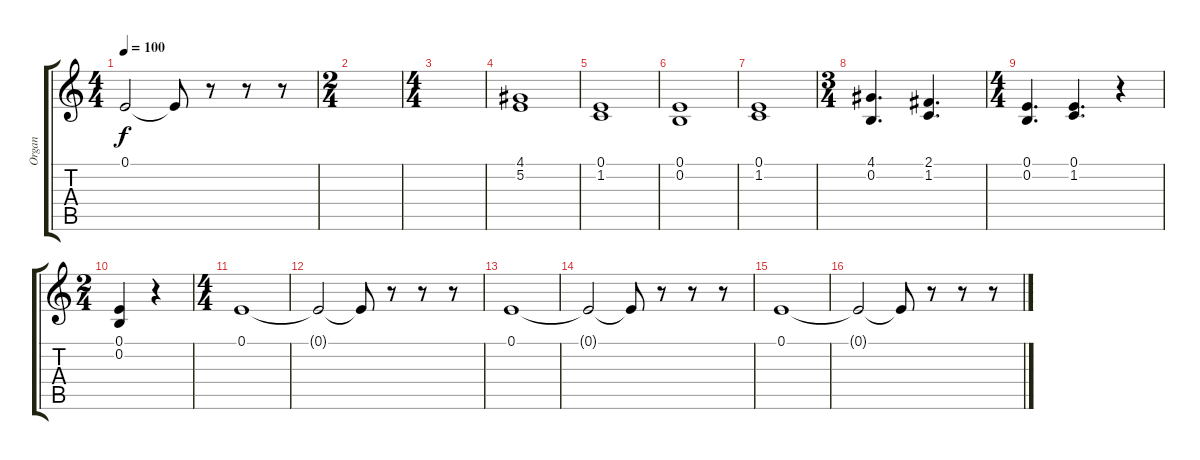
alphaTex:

\track ("Organ" "Organ") {instrument percussiveorgan}
\staff {score tabs}
\tuning (E4 B3 G3 D3 A2 E2) {hide}
\ts (4 4)
\tempo 100
\clef g2
\ks c
0.1{t}.2{dy f} 0.1{t}.8 r.8 r.8 r.8 |
\ts (2 4)
|
\ts (4 4)
|
(4.1 5.2).1 |
(0.1 1.2).1 |
(0.1 0.2).1 |
(0.1 1.2).1 |
\ts (3 4)
(4.1 0.2).4{d} (2.1 1.2).4{d} |
\ts (4 4)
(0.1 0.2).4{d} (0.1 1.2).4{d} r.4 |
\ts (2 4)
(0.1 0.2).4 r.4 |
\ts (4 4)
0.1.1 |
0.1{t}.2 0.1{t}.8 r.8 r.8 r.8 |
0.1.1 |
0.1{t}.2 0.1{t}.8 r.8 r.8 r.8 |
0.1.1 |
0.1{t}.2 0.1{t}.8 r.8 r.8 r.8
